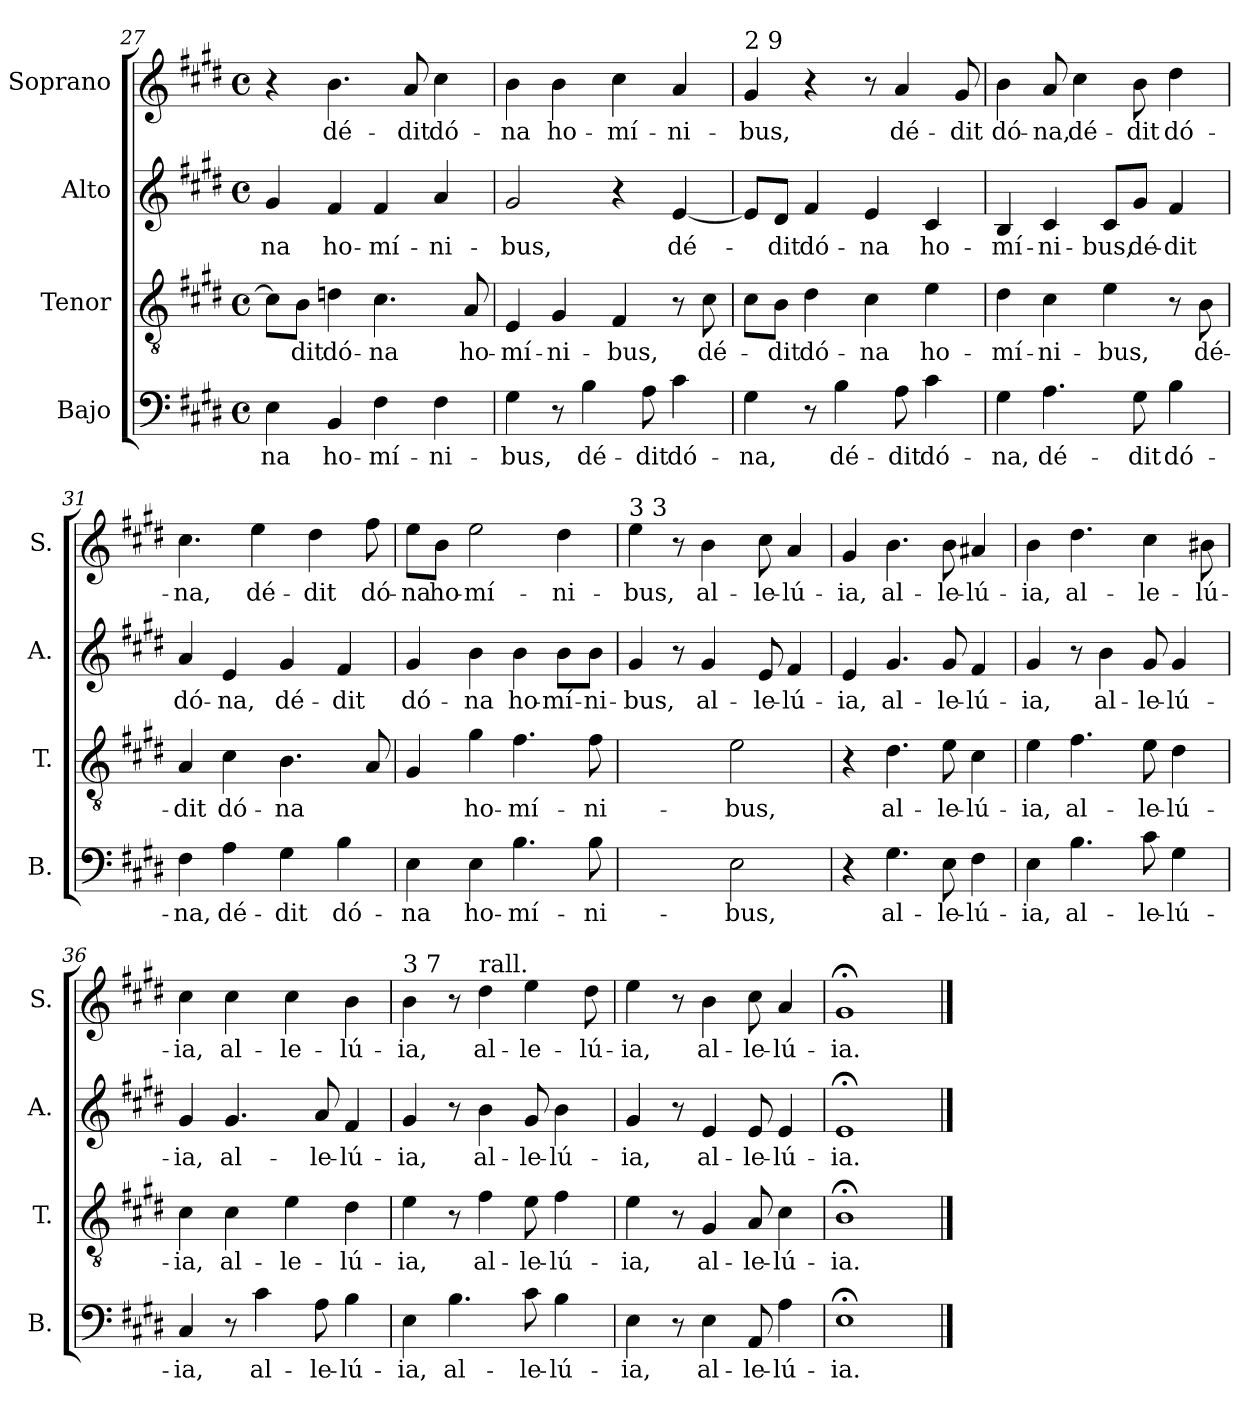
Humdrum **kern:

**kern	**text	**kern	**text	**kern	**text	**kern	**text
*part4	*part4	*part3	*part3	*part2	*part2	*part1	*part1
*staff4	*staff4	*staff3	*staff3	*staff2	*staff2	*staff1	*staff1
*I"Bajo	*	*I"Tenor	*	*I"Alto	*	*I"Soprano	*
*I'B.	*	*I'T.	*	*I'A.	*	*I'S.	*
*clefF4	*	*clefGv2	*	*clefG2	*	*clefG2	*
*k[f#c#g#d#]	*	*k[f#c#g#d#]	*	*k[f#c#g#d#]	*	*k[f#c#g#d#]	*
*E:	*	*E:	*	*E:	*	*E:	*
*M4/4	*	*M4/4	*	*M4/4	*	*M4/4	*
*met(c)	*	*met(c)	*	*met(c)	*	*met(c)	*
=27	=27	=27	=27	=27	=27	=27	=27
!	!LO:LY:b	!	!	!	!LO:LY:b	!	!
4E\	-na	8c#\L]	.	4g#/	-na	4r	.
!	!	!	!LO:LY:b	!	!	!	!
.	.	8B\J	-dit	.	.	.	.
!	!LO:LY:b	!	!LO:LY:b	!	!LO:LY:b	!	!LO:LY:b
4BB/	ho-	4dn\	dó-	4f#/	ho-	4.b\	dé-
!	!LO:LY:b	!	!LO:LY:b	!	!LO:LY:b	!	!
4F#\	-mí-	4.c#\	-na	4f#/	-mí-	.	.
!	!	!	!	!	!	!	!LO:LY:b
.	.	.	.	.	.	8a/	-dit
!	!LO:LY:b	!	!	!	!LO:LY:b	!	!LO:LY:b
4F#\	-ni-	.	.	4a/	-ni-	4cc#\	dó-
!	!	!	!LO:LY:b	!	!	!	!
.	.	8A/	ho-	.	.	.	.
=28	=28	=28	=28	=28	=28	=28	=28
!	!LO:LY:b	!	!LO:LY:b	!	!LO:LY:b	!	!LO:LY:b
4G#\	-bus,	4E/	-mí-	2g#/	-bus,	4b\	-na
!	!	!	!LO:LY:b	!	!	!	!LO:LY:b
8r	.	4G#/	-ni-	.	.	4b\	ho-
!	!LO:LY:b	!	!	!	!	!	!
4B\	dé-	.	.	.	.	.	.
!	!	!	!LO:LY:b	!	!	!	!LO:LY:b
.	.	4F#/	-bus,	4r	.	4cc#\	-mí-
!	!LO:LY:b	!	!	!	!	!	!
8A\	-dit	.	.	.	.	.	.
!	!LO:LY:b	!	!	!	!LO:LY:b	!	!LO:LY:b
4c#\	dó-	8r	.	[<4e/	dé-	4a/	-ni-
!	!	!	!LO:LY:b	!	!	!	!
.	.	8c#\	dé-	.	.	.	.
!!LO:LB:g=z
=29	=29	=29	=29	=29	=29	=29	=29
!	!	!	!	!	!	!LO:TX:a:t=2 9	!
!	!LO:LY:b	!	!	!	!	!	!LO:LY:b
4G#\	-na,	8c#\L	.	8e/L]	.	4g#/	-bus,
!	!	!	!LO:LY:b	!	!LO:LY:b	!	!
.	.	8B\J	-dit	8d#/J	-dit	.	.
!	!	!	!LO:LY:b	!	!LO:LY:b	!	!
8r	.	4d#\	dó-	4f#/	dó-	4r	.
!	!LO:LY:b	!	!	!	!	!	!
4B\	dé-	.	.	.	.	.	.
!	!	!	!LO:LY:b	!	!LO:LY:b	!	!
.	.	4c#\	-na	4e/	-na	8r	.
!	!LO:LY:b	!	!	!	!	!	!LO:LY:b
8A\	-dit	.	.	.	.	4a/	dé-
!	!LO:LY:b	!	!LO:LY:b	!	!LO:LY:b	!	!
4c#\	dó-	4e\	ho-	4c#/	ho-	.	.
!	!	!	!	!	!	!	!LO:LY:b
.	.	.	.	.	.	8g#/	-dit
=30	=30	=30	=30	=30	=30	=30	=30
!	!LO:LY:b	!	!LO:LY:b	!	!LO:LY:b	!	!LO:LY:b
4G#\	-na,	4d#\	-mí-	4B/	-mí-	4b\	dó-
!	!LO:LY:b	!	!LO:LY:b	!	!LO:LY:b	!	!LO:LY:b
4.A\	dé-	4c#\	-ni-	4c#/	-ni-	8a/	-na,
!	!	!	!	!	!	!	!LO:LY:b
.	.	.	.	.	.	4cc#\	dé-
!	!	!	!LO:LY:b	!	!LO:LY:b	!	!
.	.	4e\	-bus,	8c#/L	-bus,	.	.
!	!LO:LY:b	!	!	!	!LO:LY:b	!	!LO:LY:b
8G#\	-dit	.	.	8g#/J	dé-	8b\	-dit
!	!LO:LY:b	!	!	!	!LO:LY:b:rj	!	!LO:LY:b
4B\	dó-	8r	.	4f#/	-dit	4dd#\	dó-
!	!	!	!LO:LY:b	!	!	!	!
.	.	8B\	dé-	.	.	.	.
=31	=31	=31	=31	=31	=31	=31	=31
!	!LO:LY:b	!	!LO:LY:b	!	!LO:LY:b	!	!LO:LY:b
4F#\	-na,	4A/	-dit	4a/	dó-	4.cc#\	-na,
!	!LO:LY:b	!	!LO:LY:b	!	!LO:LY:b	!	!
4A\	dé-	4c#\	dó-	4e/	-na,	.	.
!	!	!	!	!	!	!	!LO:LY:b
.	.	.	.	.	.	4ee\	dé-
!	!LO:LY:b	!	!LO:LY:b	!	!LO:LY:b	!	!
4G#\	-dit	4.B\	-na	4g#/	dé-	.	.
!	!	!	!	!	!	!	!LO:LY:b
.	.	.	.	.	.	4dd#\	-dit
!	!LO:LY:b	!	!	!	!LO:LY:b	!	!
4B\	dó-	.	.	4f#/	-dit	.	.
!	!	!	!	!	!	!	!LO:LY:b
.	.	8A/	.	.	.	8ff#\	dó-
=32	=32	=32	=32	=32	=32	=32	=32
!	!LO:LY:b	!	!	!	!LO:LY:b	!	!LO:LY:b
4E\	-na	4G#/	.	4g#/	dó-	8ee\L	-na
!	!	!	!	!	!	!	!LO:LY:b
.	.	.	.	.	.	8b\J	ho-
!	!LO:LY:b	!	!LO:LY:b	!	!LO:LY:b	!	!LO:LY:b:rj
4E\	ho-	4g#\	ho-	4b\	-na	2ee\	-mí-
!	!LO:LY:b	!	!LO:LY:b	!	!LO:LY:b	!	!
4.B\	-mí-	4.f#\	-mí-	4b\	ho-	.	.
!	!	!	!	!	!LO:LY:b	!	!LO:LY:b
.	.	.	.	8b\L	-mí-	4dd#\	-ni-
!	!LO:LY:b	!	!LO:LY:b	!	!LO:LY:b:rj	!	!
8B\	-ni-	8f#\	-ni-	8b\J	-ni-	.	.
!!LO:PB:g=z
=33	=33	=33	=33	=33	=33	=33	=33
!	!	!	!	!	!	!LO:TX:a:t=3 3	!
!	!	!	!	!	!LO:LY:b	!	!LO:LY:b
2ryy	.	2ryy	.	4g#/	-bus,	4ee\	-bus,
.	.	.	.	8r	.	8r	.
!	!	!	!	!	!LO:LY:b	!	!LO:LY:b
.	.	.	.	4g#/	al-	4b\	al-
!	!LO:LY:b	!	!LO:LY:b	!	!	!	!
2E\	-bus,	2e\	-bus,	.	.	.	.
!	!	!	!	!	!LO:LY:b	!	!LO:LY:b
.	.	.	.	8e/	-le-	8cc#\	-le-
!	!	!	!	!	!LO:LY:b	!	!LO:LY:b
.	.	.	.	4f#/	-lú-	4a/	-lú-
=34	=34	=34	=34	=34	=34	=34	=34
!	!	!	!	!	!LO:LY:b	!	!LO:LY:b
4r	.	4r	.	4e/	-ia,	4g#/	-ia,
!	!LO:LY:b	!	!LO:LY:b	!	!LO:LY:b	!	!LO:LY:b
4.G#\	al-	4.d#\	al-	4.g#/	al-	4.b\	al-
!	!LO:LY:b	!	!LO:LY:b	!	!LO:LY:b	!	!LO:LY:b
8E\	-le-	8e\	-le-	8g#/	-le-	8b\	-le-
!	!LO:LY:b	!	!LO:LY:b	!	!LO:LY:b	!	!LO:LY:b
4F#\	-lú-	4c#\	-lú-	4f#/	-lú-	4a#X/	-lú-
=35	=35	=35	=35	=35	=35	=35	=35
!	!LO:LY:b	!	!LO:LY:b	!	!LO:LY:b	!	!LO:LY:b
4E\	-ia,	4e\	-ia,	4g#/	-ia,	4b\	-ia,
!	!LO:LY:b	!	!LO:LY:b	!	!	!	!LO:LY:b
4.B\	al-	4.f#\	al-	8r	.	4.dd#\	al-
!	!	!	!	!	!LO:LY:b	!	!
.	.	.	.	4b\	al-	.	.
!	!LO:LY:b	!	!LO:LY:b	!	!LO:LY:b	!	!LO:LY:b
8c#\	-le-	8e\	-le-	8g#/	-le-	4cc#\	-le-
!	!LO:LY:b	!	!LO:LY:b	!	!LO:LY:b	!	!
4G#\	-lú-	4d#\	-lú-	4g#/	-lú-	.	.
!	!	!	!	!	!	!	!LO:LY:b
.	.	.	.	.	.	8b#X\	-lú-
=36	=36	=36	=36	=36	=36	=36	=36
!	!LO:LY:b	!	!LO:LY:b	!	!LO:LY:b	!	!LO:LY:b
4C#/	-ia,	4c#\	-ia,	4g#/	-ia,	4cc#\	-ia,
!	!	!	!LO:LY:b	!	!LO:LY:b	!	!LO:LY:b
8r	.	4c#\	al-	4.g#/	al-	4cc#\	al-
!	!LO:LY:b	!	!	!	!	!	!
4c#\	al-	.	.	.	.	.	.
!	!	!	!LO:LY:b	!	!	!	!LO:LY:b
.	.	4e\	-le-	.	.	4cc#\	-le-
!	!LO:LY:b	!	!	!	!LO:LY:b	!	!
8A\	-le-	.	.	8a/	-le-	.	.
!	!LO:LY:b	!	!LO:LY:b	!	!LO:LY:b	!	!LO:LY:b
4B\	-lú-	4d#\	-lú-	4f#/	-lú-	4b\	-lú-
!!LO:LB:g=z
=37	=37	=37	=37	=37	=37	=37	=37
!	!	!	!	!	!	!LO:TX:a:t=3 7	!
!	!LO:LY:b	!	!LO:LY:b	!	!LO:LY:b	!	!LO:LY:b
4E\	-ia,	4e\	-ia,	4g#/	-ia,	4b\	-ia,
!	!LO:LY:b	!	!	!	!	!	!
4.B\	al-	8r	.	8r	.	8r	.
!	!	!	!	!	!	!LO:TX:a:t=rall.	!
!	!	!	!LO:LY:b	!	!LO:LY:b	!	!LO:LY:b
.	.	4f#\	al-	4b\	al-	4dd#\	al-
!	!LO:LY:b	!	!LO:LY:b	!	!LO:LY:b	!	!LO:LY:b
8c#\	-le-	8e\	-le-	8g#/	-le-	4ee\	-le-
!	!LO:LY:b	!	!LO:LY:b	!	!LO:LY:b	!	!
4B\	-lú-	4f#\	-lú-	4b\	-lú-	.	.
!	!	!	!	!	!	!	!LO:LY:b
.	.	.	.	.	.	8dd#\	-lú-
=38	=38	=38	=38	=38	=38	=38	=38
!	!LO:LY:b	!	!LO:LY:b	!	!LO:LY:b	!	!LO:LY:b
4E\	-ia,	4e\	-ia,	4g#/	-ia,	4ee\	-ia,
8r	.	8r	.	8r	.	8r	.
!	!LO:LY:b	!	!LO:LY:b	!	!LO:LY:b	!	!LO:LY:b
4E\	al-	4G#/	al-	4e/	al-	4b\	al-
!	!LO:LY:b	!	!LO:LY:b	!	!LO:LY:b	!	!LO:LY:b
8AA/	-le-	8A/	-le-	8e/	-le-	8cc#\	-le-
!	!LO:LY:b	!	!LO:LY:b	!	!LO:LY:b	!	!LO:LY:b
4A\	-lú-	4c#\	-lú-	4e/	-lú-	4a/	-lú-
=39	=39	=39	=39	=39	=39	=39	=39
!	!LO:LY:b	!	!LO:LY:b	!	!LO:LY:b	!	!LO:LY:b
1E;<	-ia.	1B;<	-ia.	1e;	-ia.	1g#;	-ia.
==	==	==	==	==	==	==	==
*-	*-	*-	*-	*-	*-	*-	*-
